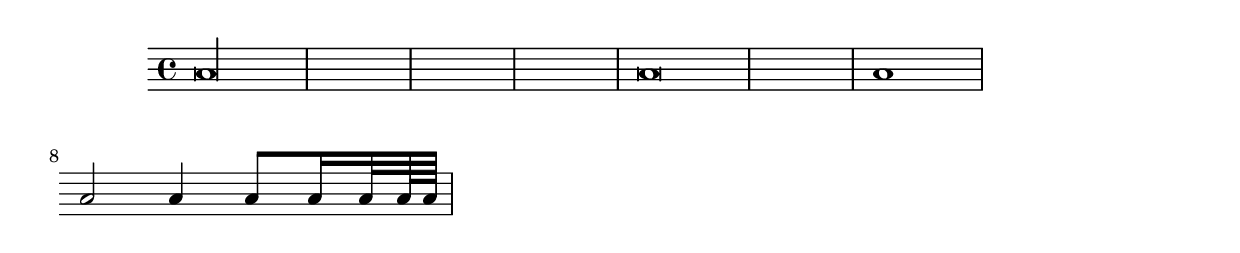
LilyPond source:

\header {
  texidoc="Beams are place automatically; the last measure should have a single 
beam."
}

\version "2.7.32"

\layout  {
  ragged-right = ##t 
  \context {
    \Staff
    \remove "Clef_engraver"
  }
}


\relative c'' {
  a\longa a\breve  
  a1 a2 a4 a8 a16 a32 a64 a64 
}
